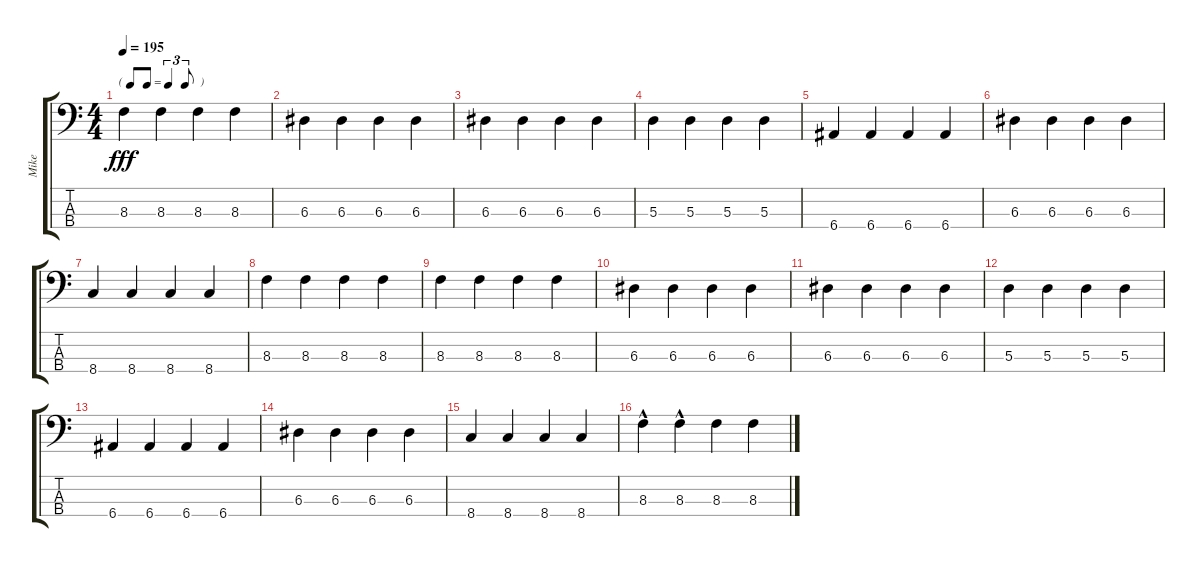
\track ("Mike" "Mike") {instrument electricbasspick}
\staff {score tabs}
\tuning (G2 D2 A1 E1) {hide}
\ts (4 4)
\tf triplet8th
\tempo 195
\clef f4
\ks c
8.3.4{dy fff} 8.3.4 8.3.4 8.3.4 |
6.3.4 6.3.4 6.3.4 6.3.4 |
6.3.4 6.3.4 6.3.4 6.3.4 |
5.3.4 5.3.4 5.3.4 5.3.4 |
6.4.4 6.4.4 6.4.4 6.4.4 |
6.3.4 6.3.4 6.3.4 6.3.4 |
8.4.4 8.4.4 8.4.4 8.4.4 |
8.3.4 8.3.4 8.3.4 8.3.4 |
8.3.4 8.3.4 8.3.4 8.3.4 |
6.3.4 6.3.4 6.3.4 6.3.4 |
6.3.4 6.3.4 6.3.4 6.3.4 |
5.3.4 5.3.4 5.3.4 5.3.4 |
6.4.4 6.4.4 6.4.4 6.4.4 |
6.3.4 6.3.4 6.3.4 6.3.4 |
8.4.4 8.4.4 8.4.4 8.4.4 |
8.3{hac}.4 8.3{hac}.4 8.3.4 8.3.4
